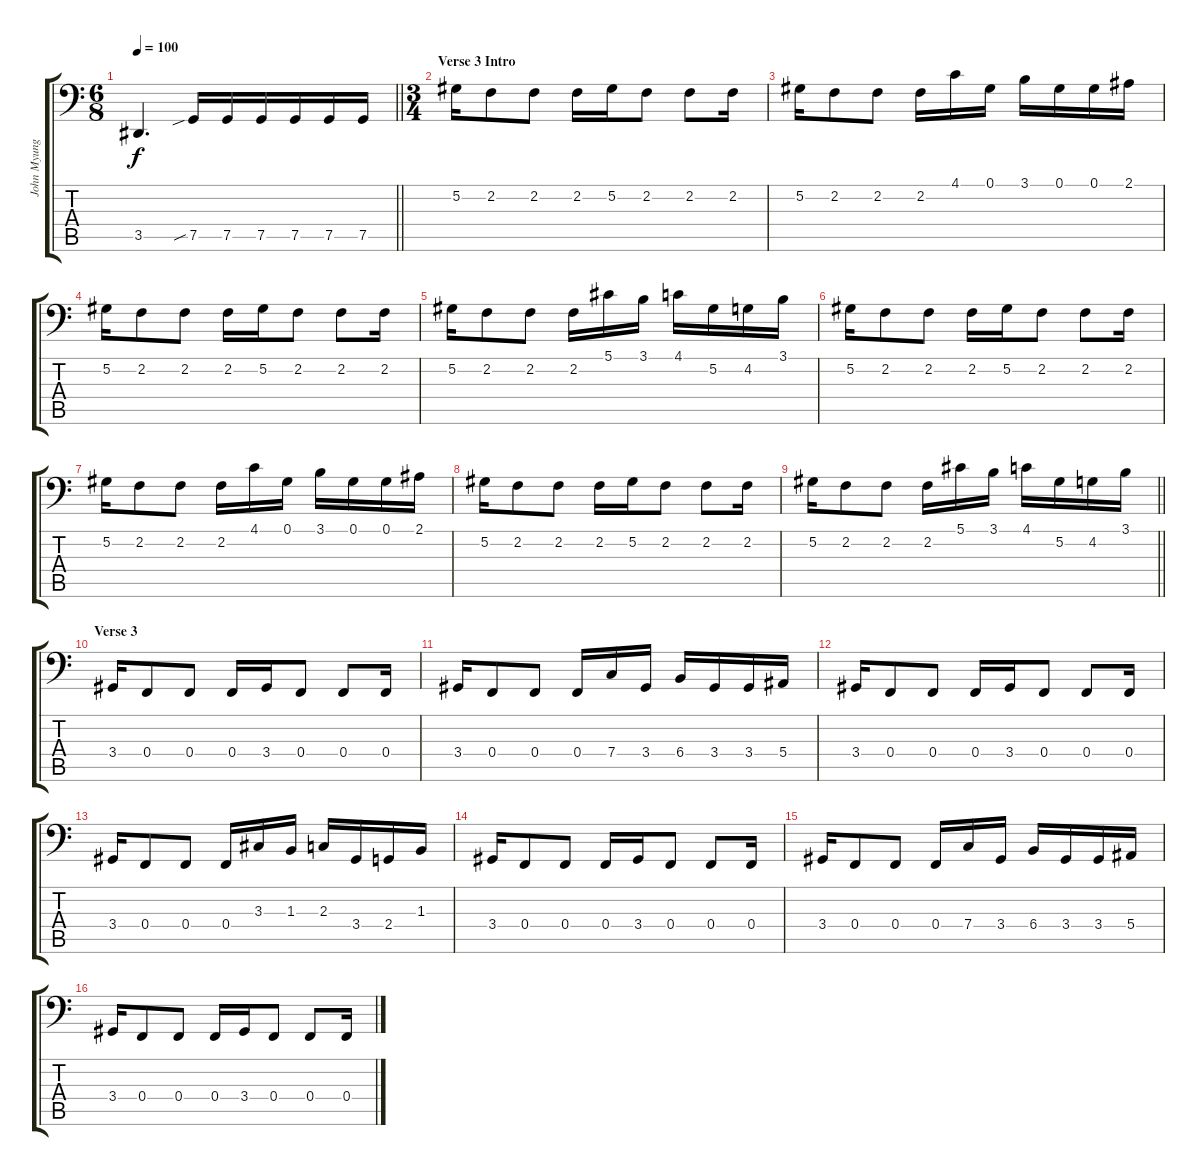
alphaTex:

\track ("John Myung" "John Myung") {instrument electricbassfinger}
\staff {score tabs}
\tuning (Ab2 Eb2 Bb1 F1 C1 B0) {hide}
\ts (6 8)
\tempo 100
\clef f4
\barLineRight lightlight
\ks c
3.5.4{d dy f} 7.5{sib}.16 7.5.16 7.5.16 7.5.16 7.5.16 7.5.16 |
\ts (3 4)
\section ("" "Verse 3 Intro")
5.2.16 2.2.8 2.2.8 2.2.16 5.2.16 2.2.8 2.2.8 2.2.16 |
5.2.16 2.2.8 2.2.8 2.2.16 4.1.16 0.1.16 3.1.16 0.1.16 0.1.16 2.1.16 |
5.2.16 2.2.8 2.2.8 2.2.16 5.2.16 2.2.8 2.2.8 2.2.16 |
5.2.16 2.2.8 2.2.8 2.2.16 5.1.16 3.1.16 4.1.16 5.2.16 4.2.16 3.1.16 |
5.2.16 2.2.8 2.2.8 2.2.16 5.2.16 2.2.8 2.2.8 2.2.16 |
5.2.16 2.2.8 2.2.8 2.2.16 4.1.16 0.1.16 3.1.16 0.1.16 0.1.16 2.1.16 |
5.2.16 2.2.8 2.2.8 2.2.16 5.2.16 2.2.8 2.2.8 2.2.16 |
\barLineRight lightlight
5.2.16 2.2.8 2.2.8 2.2.16 5.1.16 3.1.16 4.1.16 5.2.16 4.2.16 3.1.16 |
\section ("" "Verse 3")
3.4.16 0.4.8 0.4.8 0.4.16 3.4.16 0.4.8 0.4.8 0.4.16 |
3.4.16 0.4.8 0.4.8 0.4.16 7.4.16 3.4.16 6.4.16 3.4.16 3.4.16 5.4.16 |
3.4.16 0.4.8 0.4.8 0.4.16 3.4.16 0.4.8 0.4.8 0.4.16 |
3.4.16 0.4.8 0.4.8 0.4.16 3.3.16 1.3.16 2.3.16 3.4.16 2.4.16 1.3.16 |
3.4.16 0.4.8 0.4.8 0.4.16 3.4.16 0.4.8 0.4.8 0.4.16 |
3.4.16 0.4.8 0.4.8 0.4.16 7.4.16 3.4.16 6.4.16 3.4.16 3.4.16 5.4.16 |
3.4.16 0.4.8 0.4.8 0.4.16 3.4.16 0.4.8 0.4.8 0.4.16
